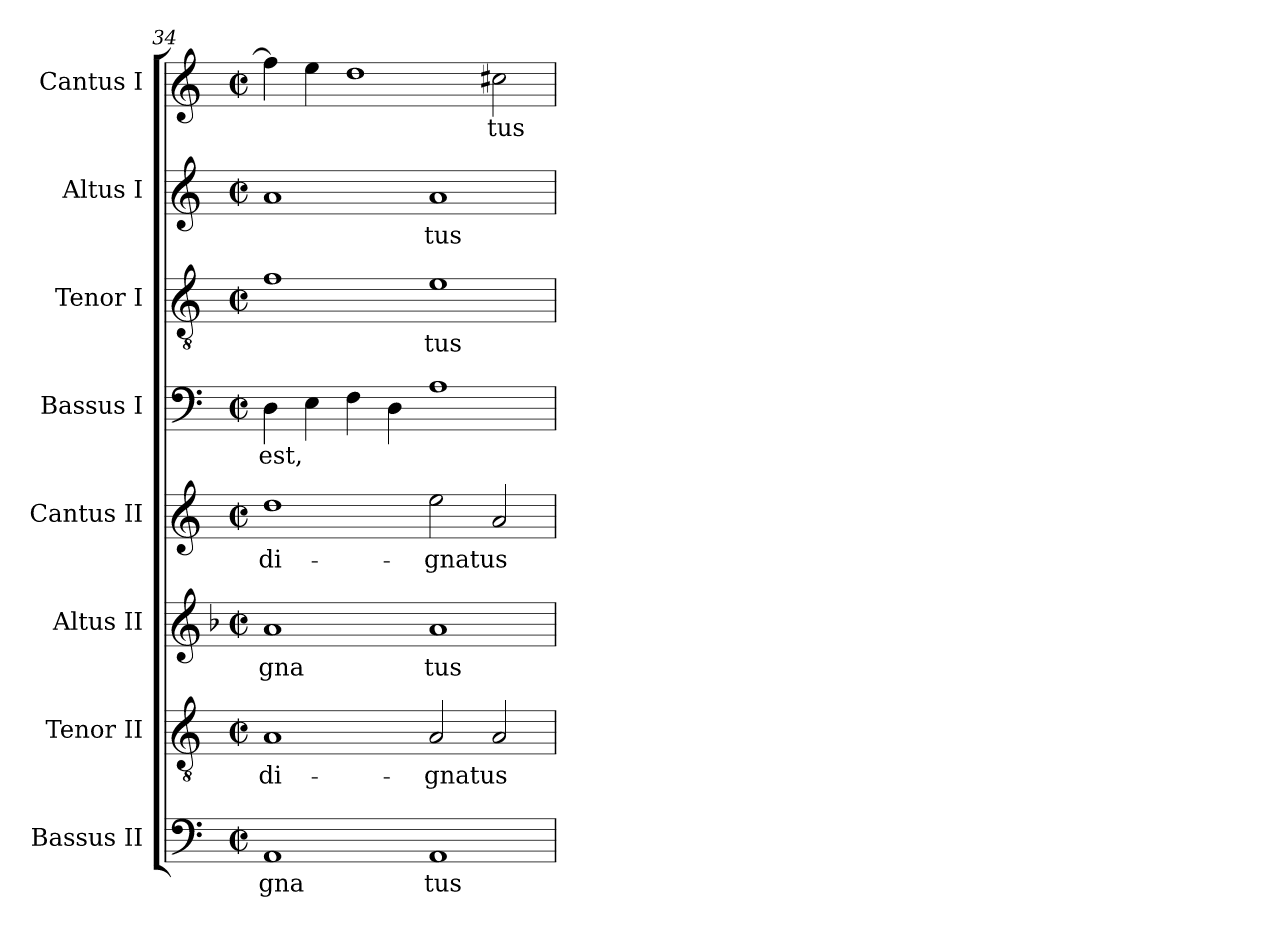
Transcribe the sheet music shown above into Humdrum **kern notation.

**kern	**text	**kern	**text	**kern	**text	**kern	**text	**kern	**text	**kern	**text	**kern	**text	**kern	**text
*part8	*part8	*part7	*part7	*part6	*part6	*part5	*part5	*part4	*part4	*part3	*part3	*part2	*part2	*part1	*part1
*staff8	*staff8	*staff7	*staff7	*staff6	*staff6	*staff5	*staff5	*staff4	*staff4	*staff3	*staff3	*staff2	*staff2	*staff1	*staff1
*I"Bassus II	*	*I"Tenor II	*	*I"Altus II	*	*I"Cantus II	*	*I"Bassus I	*	*I"Tenor I	*	*I"Altus I	*	*I"Cantus I	*
*clefF4	*	*clefGv2	*	*clefG2	*	*clefG2	*	*clefF4	*	*clefGv2	*	*clefG2	*	*clefG2	*
*	*	*	*	*k[b-]	*	*	*	*	*	*	*	*	*	*	*
*	*	*	*	*F:	*	*	*	*	*	*	*	*	*	*	*
*M2/2	*	*M2/2	*	*M2/2	*	*M2/2	*	*M2/2	*	*M2/2	*	*M2/2	*	*M2/2	*
*met(c|)	*	*met(c|)	*	*met(c|)	*	*met(c|)	*	*met(c|)	*	*met(c|)	*	*met(c|)	*	*met(c|)	*
=34	=34	=34	=34	=34	=34	=34	=34	=34	=34	=34	=34	=34	=34	=34	=34
!	!LO:LY:b:cj	!	!LO:LY:b:cj	!	!LO:LY:b:cj	!	!LO:LY:b:cj	!	!LO:LY:b	!	!	!	!	!	!
1AA	gna	1A	di-	1a	gna	1dd	di-	4D\	est,	1f	.	1a	.	4ff\]	.
.	.	.	.	.	.	.	.	4E\	.	.	.	.	.	4ee\	.
.	.	.	.	.	.	.	.	4F\	.	.	.	.	.	1dd	.
.	.	.	.	.	.	.	.	4D\	.	.	.	.	.	.	.
!	!LO:LY:b:cj	!	!LO:LY:b:cj	!	!LO:LY:b:cj	!	!LO:LY:b:cj	!	!	!	!LO:LY:b:cj	!	!LO:LY:b:cj	!	!
1AA	tus	2A/	-gnatus	1a	tus	2ee\	-gnatus	1A	.	1e	tus	1a	-tus	.	.
!	!	!	!	!	!	!	!	!	!	!	!	!	!	!	!LO:LY:b:cj
.	.	2A/	.	.	.	2a/	.	.	.	.	.	.	.	2cc#X\	tus
=	=	=	=	=	=	=	=	=	=	=	=	=	=	=	=
*-	*-	*-	*-	*-	*-	*-	*-	*-	*-	*-	*-	*-	*-	*-	*-
